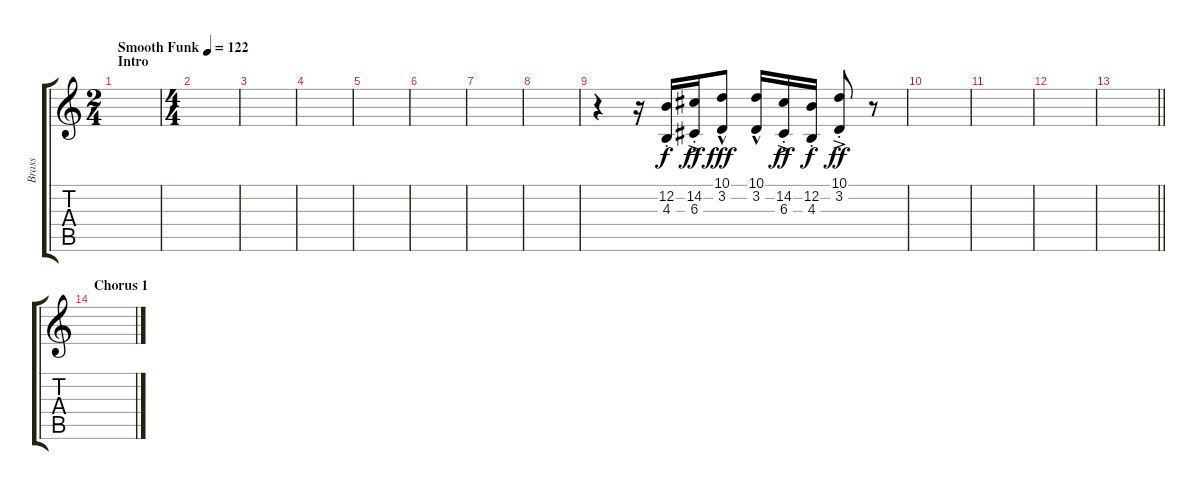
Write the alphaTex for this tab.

\track ("Brass" "Brass") {instrument brasssection bank 255}
\staff {score tabs}
\tuning (E4 B3 G3 D3 A2 E2) {hide}
\ts (2 4)
\section ("" "Intro")
\tempo (122 "Smooth Funk")
\clef g2
\ks c
|
\ts (4 4)
|
|
|
|
|
|
|
r.4 r.16 (12.2{st} 4.3{st}).16 (14.2{ac st} 6.3{ac st}).16{dy ff} (10.1{hac} 3.2{hac}).8{dy fff} (10.1{hac} 3.2{hac}).16 (14.2{ac st} 6.3{ac st}).16{dy ff} (12.2{st} 4.3{st}).16{dy f} (10.1{ac st} 3.2{ac st}).8{dy ff} r.8 |
|
|
|
\barLineRight lightlight
|
\section ("" "Chorus 1")
